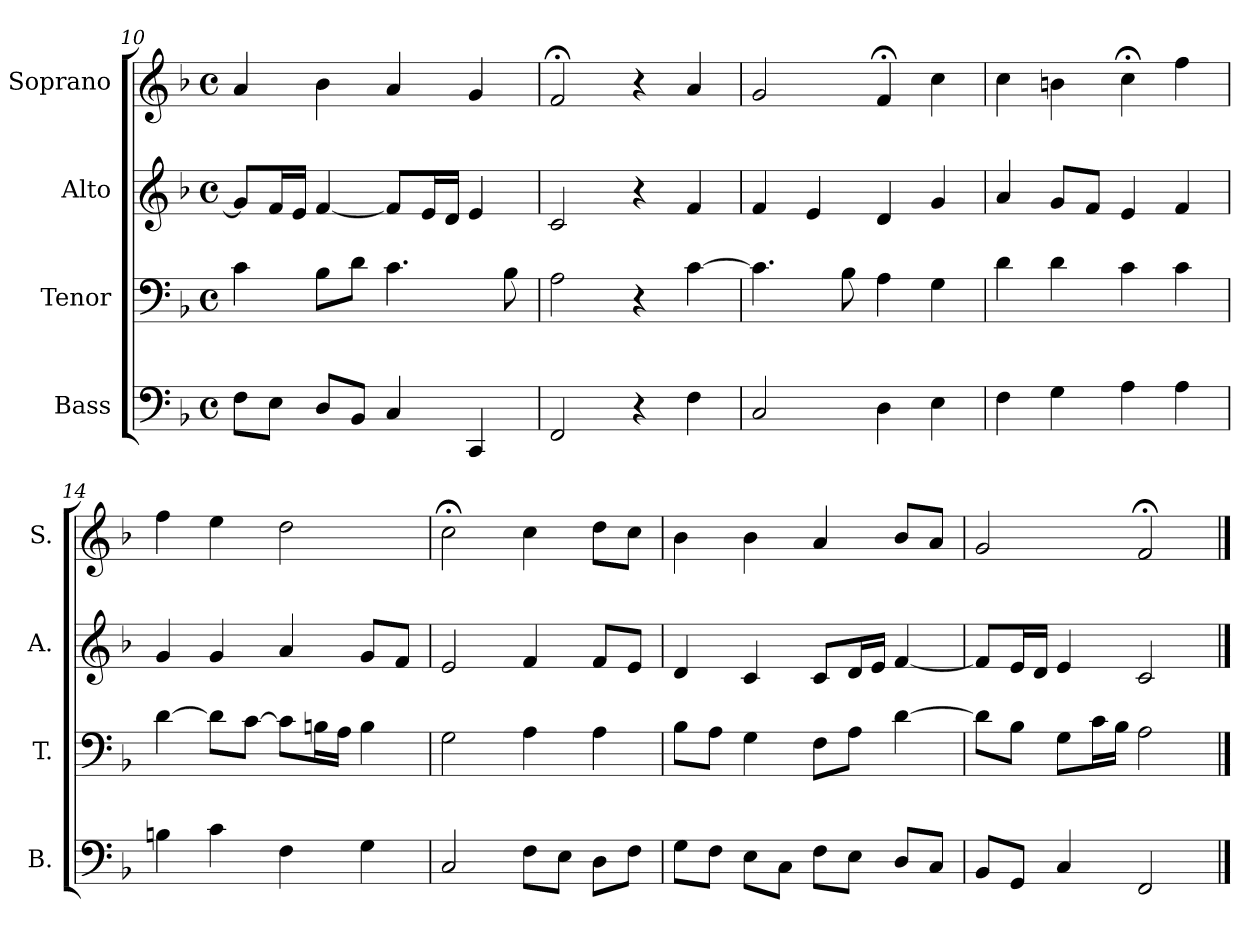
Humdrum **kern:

**kern	**kern	**kern	**kern
*part4	*part3	*part2	*part1
*staff4	*staff3	*staff2	*staff1
*I"Bass	*I"Tenor	*I"Alto	*I"Soprano
*I'B.	*I'T.	*I'A.	*I'S.
*clefF4	*clefF4	*clefG2	*clefG2
*k[b-]	*k[b-]	*k[b-]	*k[b-]
*F:	*F:	*F:	*F:
*M4/4	*M4/4	*M4/4	*M4/4
*met(c)	*met(c)	*met(c)	*met(c)
=10	=10	=10	=10
8F\L	4c\	8g/L]	4a/
8E\J	.	16f/L	.
.	.	16e/JJ	.
8D/L	8B-\L	[4f/	4b-\
8BB-/J	8d\J	.	.
4C/	4.c\	8f/L]	4a/
.	.	16e/L	.
.	.	16d/JJ	.
4CC/	.	4e/	4g/
.	8B-\	.	.
=11	=11	=11	=11
2FF/	2A\	2c/	2f;</
4r	4r	4r	4r
4F\	[4c\	4f/	4a/
=12	=12	=12	=12
2C/	4.c\]	4f/	2g/
.	.	4e/	.
.	8B-\	.	.
4D\	4A\	4d/	4f;</
4E\	4G\	4g/	4cc\
=13	=13	=13	=13
4F\	4d\	4a/	4cc\
4G\	4d\	8g/L	4bn\
.	.	8f/J	.
4A\	4c\	4e/	4cc;<\
4A\	4c\	4f/	4ff\
!!LO:PB:g=z
=14	=14	=14	=14
4Bn\	[4d\	4g/	4ff\
4c\	8d\L]	4g/	4ee\
.	[8c\J	.	.
4F\	8c\L]	4a/	2dd\
.	16Bn\L	.	.
.	16A\JJ	.	.
4G\	4B\	8g/L	.
.	.	8f/J	.
=15	=15	=15	=15
2C/	2G\	2e/	2cc;<\
8F\L	4A\	4f/	4cc\
8E\J	.	.	.
8D\L	4A\	8f/L	8dd\L
8F\J	.	8e/J	8cc\J
=16	=16	=16	=16
8G\L	8B-\L	4d/	4b-\
8F\J	8A\J	.	.
8E\L	4G\	4c/	4b-\
8C\J	.	.	.
8F\L	8F\L	8c/L	4a/
8E\J	8A\J	16d/L	.
.	.	16e/JJ	.
8D/L	[4d\	[4f/	8b-/L
8C/J	.	.	8a/J
=17	=17	=17	=17
8BB-/L	8d\L]	8f/L]	2g/
8GG/J	8B-\J	16e/L	.
.	.	16d/JJ	.
4C/	8G\L	4e/	.
.	16c\L	.	.
.	16B-\JJ	.	.
2FF/	2A\	2c/	2f;</
==	==	==	==
*-	*-	*-	*-
